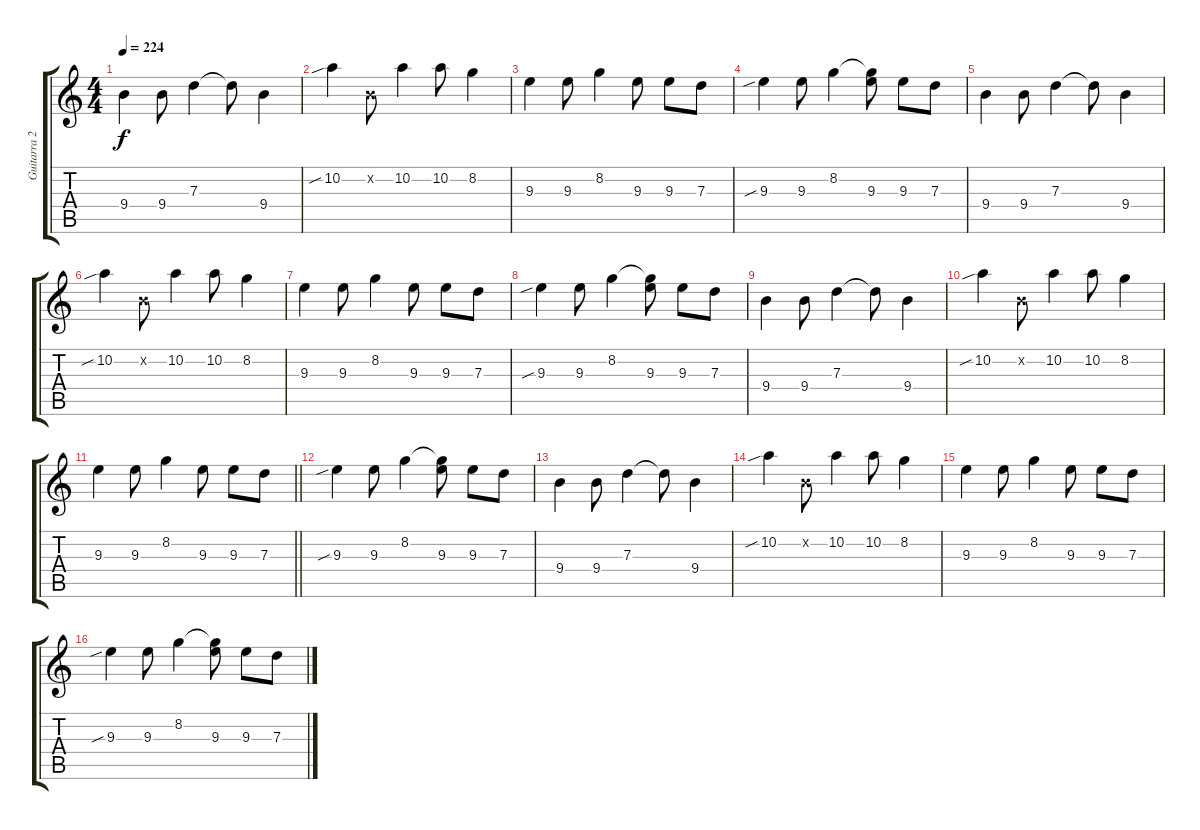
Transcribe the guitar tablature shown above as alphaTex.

\track ("Guitarra 2 - Erik" "Guitarra 2") {instrument distortionguitar}
\staff {score tabs}
\tuning (E4 B3 G3 D3 A2 E2) {hide}
\ts (4 4)
\tempo 224
\clef g2
\ks c
9.4.4{dy f} 9.4.8 7.3.4 7.3{t}.8 9.4.4 |
10.2{sib}.4 0.2{x}.8 10.2.4 10.2.8 8.2.4 |
9.3.4 9.3.8 8.2.4 9.3.8 9.3.8 7.3.8 |
9.3{sib}.4 9.3.8 8.2.4 (8.2{t} 9.3).8 9.3.8 7.3.8 |
9.4.4 9.4.8 7.3.4 7.3{t}.8 9.4.4 |
10.2{sib}.4 0.2{x}.8 10.2.4 10.2.8 8.2.4 |
9.3.4 9.3.8 8.2.4 9.3.8 9.3.8 7.3.8 |
9.3{sib}.4 9.3.8 8.2.4 (8.2{t} 9.3).8 9.3.8 7.3.8 |
9.4.4 9.4.8 7.3.4 7.3{t}.8 9.4.4 |
10.2{sib}.4 0.2{x}.8 10.2.4 10.2.8 8.2.4 |
\barLineRight lightlight
9.3.4 9.3.8 8.2.4 9.3.8 9.3.8 7.3.8 |
9.3{sib}.4 9.3.8 8.2.4 (8.2{t} 9.3).8 9.3.8 7.3.8 |
9.4.4 9.4.8 7.3.4 7.3{t}.8 9.4.4 |
10.2{sib}.4 0.2{x}.8 10.2.4 10.2.8 8.2.4 |
9.3.4 9.3.8 8.2.4 9.3.8 9.3.8 7.3.8 |
9.3{sib}.4 9.3.8 8.2.4 (8.2{t} 9.3).8 9.3.8 7.3.8
